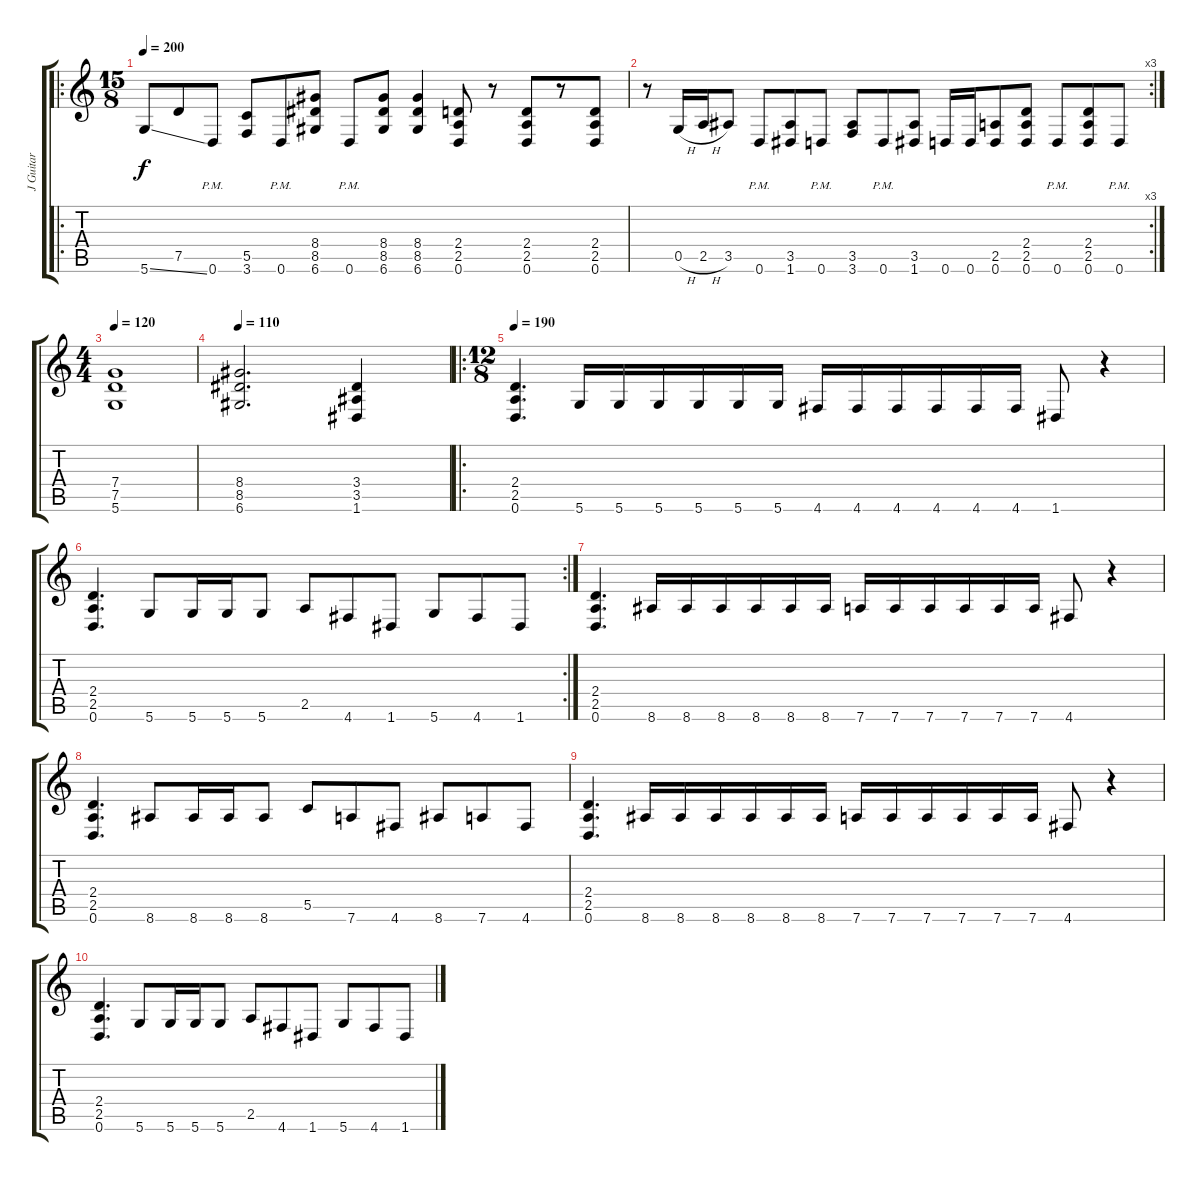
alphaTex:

\track ("J Guitar" "J Guitar") {instrument overdrivenguitar}
\staff {score tabs}
\tuning (D4 A3 F3 C3 G2 D2) {hide}
\ro
\ts (15 8)
\tempo 200
\clef g2
\ks c
5.6{ss}.8{dy f} 7.5.8 0.6{pm}.8 (5.5 3.6).8 0.6{pm}.8 (8.4 8.5 6.6).8 0.6{pm}.8 (8.4 8.5 6.6).8 (8.4 8.5 6.6).4 (2.4 2.5 0.6).8 r.8 (2.4 2.5 0.6).8 r.8 (2.4 2.5 0.6).8 |
\rc 3
r.8 0.5{h}.16 2.5{h}.16 3.5.8 0.6{pm}.8 (3.5 1.6).8 0.6{pm}.8 (3.5 3.6).8 0.6{pm}.8 (3.5 1.6).8 0.6.16 0.6.16 (2.5 0.6).8 (2.4 2.5 0.6).8 0.6{pm}.8 (2.4 2.5 0.6).8 0.6{pm}.8 |
\ts (4 4)
\tempo 120
(7.4 7.5 5.6).1 |
\tempo 110
(8.4 8.5 6.6).2{d} (3.4 3.5 1.6).4 |
\ro
\ts (12 8)
\tempo 190
(2.4 2.5 0.6).4{d} 5.6.16 5.6.16 5.6.16 5.6.16 5.6.16 5.6.16 4.6.16 4.6.16 4.6.16 4.6.16 4.6.16 4.6.16 1.6.8 r.4 |
\rc 2
(2.4 2.5 0.6).4{d} 5.6.8 5.6.16 5.6.16 5.6.8 2.5.8 4.6.8 1.6.8 5.6.8 4.6.8 1.6.8 |
(2.4 2.5 0.6).4{d} 8.6.16 8.6.16 8.6.16 8.6.16 8.6.16 8.6.16 7.6.16 7.6.16 7.6.16 7.6.16 7.6.16 7.6.16 4.6.8 r.4 |
(2.4 2.5 0.6).4{d} 8.6.8 8.6.16 8.6.16 8.6.8 5.5.8 7.6.8 4.6.8 8.6.8 7.6.8 4.6.8 |
(2.4 2.5 0.6).4{d} 8.6.16 8.6.16 8.6.16 8.6.16 8.6.16 8.6.16 7.6.16 7.6.16 7.6.16 7.6.16 7.6.16 7.6.16 4.6.8 r.4 |
(2.4 2.5 0.6).4{d} 5.6.8 5.6.16 5.6.16 5.6.8 2.5.8 4.6.8 1.6.8 5.6.8 4.6.8 1.6.8
